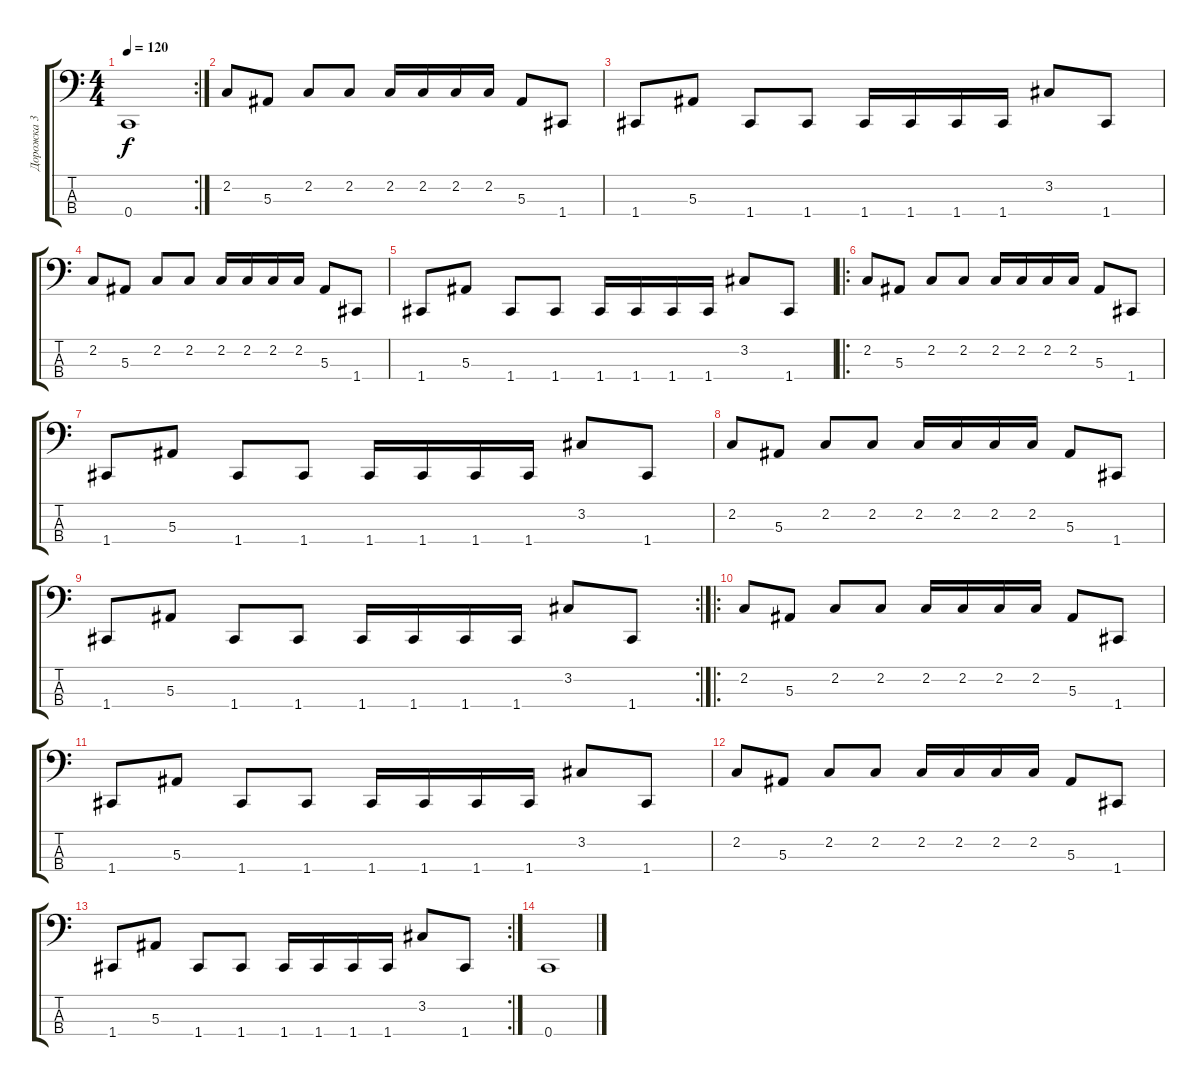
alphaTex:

\track ("Дорожка 3" "Дорожка 3") {instrument electricbassfinger}
\staff {score tabs}
\tuning (Eb2 Bb1 F1 C1) {hide}
\rc 2
\ts (4 4)
\tempo 120
\clef f4
\ks c
0.4.1{dy f} |
2.2.8 5.3.8 2.2.8 2.2.8 2.2.16 2.2.16 2.2.16 2.2.16 5.3.8 1.4.8 |
1.4.8 5.3.8 1.4.8 1.4.8 1.4.16 1.4.16 1.4.16 1.4.16 3.2.8 1.4.8 |
2.2.8 5.3.8 2.2.8 2.2.8 2.2.16 2.2.16 2.2.16 2.2.16 5.3.8 1.4.8 |
1.4.8 5.3.8 1.4.8 1.4.8 1.4.16 1.4.16 1.4.16 1.4.16 3.2.8 1.4.8 |
\ro
2.2.8 5.3.8 2.2.8 2.2.8 2.2.16 2.2.16 2.2.16 2.2.16 5.3.8 1.4.8 |
1.4.8 5.3.8 1.4.8 1.4.8 1.4.16 1.4.16 1.4.16 1.4.16 3.2.8 1.4.8 |
2.2.8 5.3.8 2.2.8 2.2.8 2.2.16 2.2.16 2.2.16 2.2.16 5.3.8 1.4.8 |
\rc 2
1.4.8 5.3.8 1.4.8 1.4.8 1.4.16 1.4.16 1.4.16 1.4.16 3.2.8 1.4.8 |
\ro
2.2.8 5.3.8 2.2.8 2.2.8 2.2.16 2.2.16 2.2.16 2.2.16 5.3.8 1.4.8 |
1.4.8 5.3.8 1.4.8 1.4.8 1.4.16 1.4.16 1.4.16 1.4.16 3.2.8 1.4.8 |
2.2.8 5.3.8 2.2.8 2.2.8 2.2.16 2.2.16 2.2.16 2.2.16 5.3.8 1.4.8 |
\rc 2
1.4.8 5.3.8 1.4.8 1.4.8 1.4.16 1.4.16 1.4.16 1.4.16 3.2.8 1.4.8 |
0.4.1
